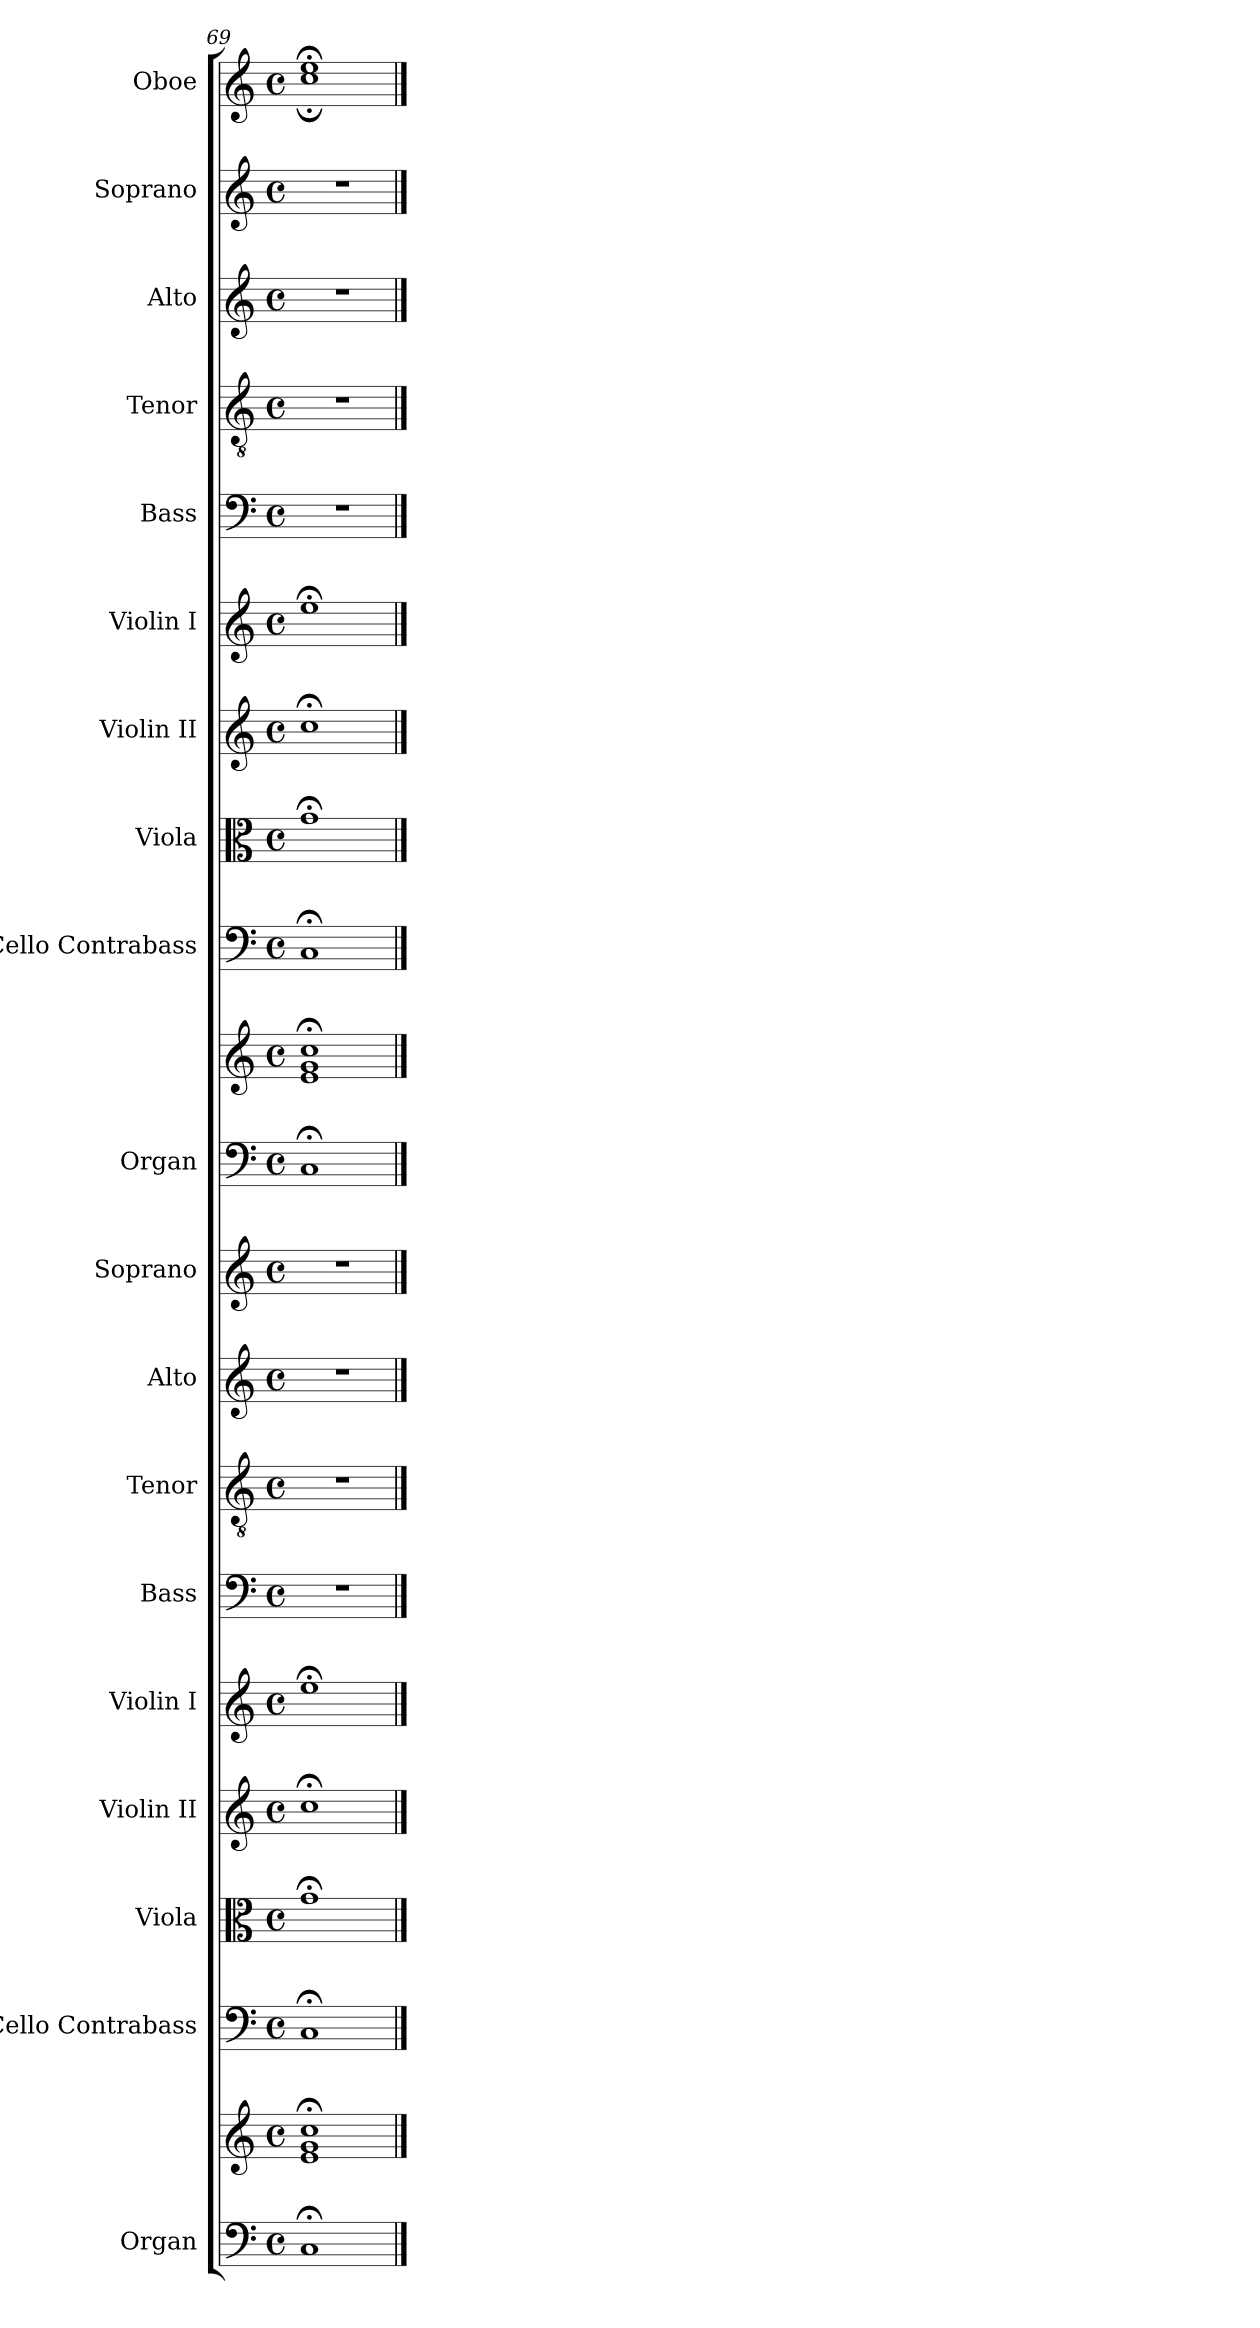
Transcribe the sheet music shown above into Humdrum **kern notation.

**kern	**kern	**kern	**kern	**kern	**kern	**kern	**kern	**kern	**kern	**kern	**kern	**kern	**kern	**kern	**kern	**kern	**kern	**kern	**kern	**kern
*part19	*part19	*part18	*part17	*part16	*part15	*part14	*part13	*part12	*part11	*part10	*part10	*part9	*part8	*part7	*part6	*part5	*part4	*part3	*part2	*part1
*staff21	*staff20	*staff19	*staff18	*staff17	*staff16	*staff15	*staff14	*staff13	*staff12	*staff11	*staff10	*staff9	*staff8	*staff7	*staff6	*staff5	*staff4	*staff3	*staff2	*staff1
*I"Organ	*	*I"Cello Contrabass	*I"Viola	*I"Violin II	*I"Violin I	*I"Bass	*I"Tenor	*I"Alto	*I"Soprano	*I"Organ	*	*I"Cello Contrabass	*I"Viola	*I"Violin II	*I"Violin I	*I"Bass	*I"Tenor	*I"Alto	*I"Soprano	*I"Oboe
*I'Org.	*	*I'Vc. Cb.	*I'Vla.	*I'Vln. II	*I'Vln. I	*I'B	*I'T	*I'A	*I'S	*I'Org.	*	*I'Vc. Cb.	*I'Vla.	*I'Vln. II	*I'Vln. I	*I'B	*I'T	*I'A	*I'S	*I'Ob.
*clefF4	*clefG2	*clefF4	*clefC3	*clefG2	*clefG2	*clefF4	*clefGv2	*clefG2	*clefG2	*clefF4	*clefG2	*clefF4	*clefC3	*clefG2	*clefG2	*clefF4	*clefGv2	*clefG2	*clefG2	*clefG2
*k[]	*k[]	*k[]	*k[]	*k[]	*k[]	*k[]	*k[]	*k[]	*k[]	*k[]	*k[]	*k[]	*k[]	*k[]	*k[]	*k[]	*k[]	*k[]	*k[]	*k[]
*C:	*C:	*C:	*C:	*C:	*C:	*C:	*C:	*C:	*C:	*C:	*C:	*C:	*C:	*C:	*C:	*C:	*C:	*C:	*C:	*C:
*M4/4	*M4/4	*M4/4	*M4/4	*M4/4	*M4/4	*M4/4	*M4/4	*M4/4	*M4/4	*M4/4	*M4/4	*M4/4	*M4/4	*M4/4	*M4/4	*M4/4	*M4/4	*M4/4	*M4/4	*M4/4
*met(c)	*met(c)	*met(c)	*met(c)	*met(c)	*met(c)	*met(c)	*met(c)	*met(c)	*met(c)	*met(c)	*met(c)	*met(c)	*met(c)	*met(c)	*met(c)	*met(c)	*met(c)	*met(c)	*met(c)	*met(c)
=69	=69	=69	=69	=69	=69	=69	=69	=69	=69	=69	=69	=69	=69	=69	=69	=69	=69	=69	=69	=69
*	*	*	*	*	*	*	*	*	*	*	*	*	*	*	*	*	*	*	*	*^
1C;<	1e;< 1g;< 1cc;<	1C;<	1g;<	1cc;<	1ee;<	1r	1r	1r	1r	1C;<	1e;< 1g;< 1cc;<	1C;<	1g;<	1cc;<	1ee;<	1r	1r	1r	1r	1ee;<	1cc;
*	*	*	*	*	*	*	*	*	*	*	*	*	*	*	*	*	*	*	*	*v	*v
==	==	==	==	==	==	==	==	==	==	==	==	==	==	==	==	==	==	==	==	==
*-	*-	*-	*-	*-	*-	*-	*-	*-	*-	*-	*-	*-	*-	*-	*-	*-	*-	*-	*-	*-
